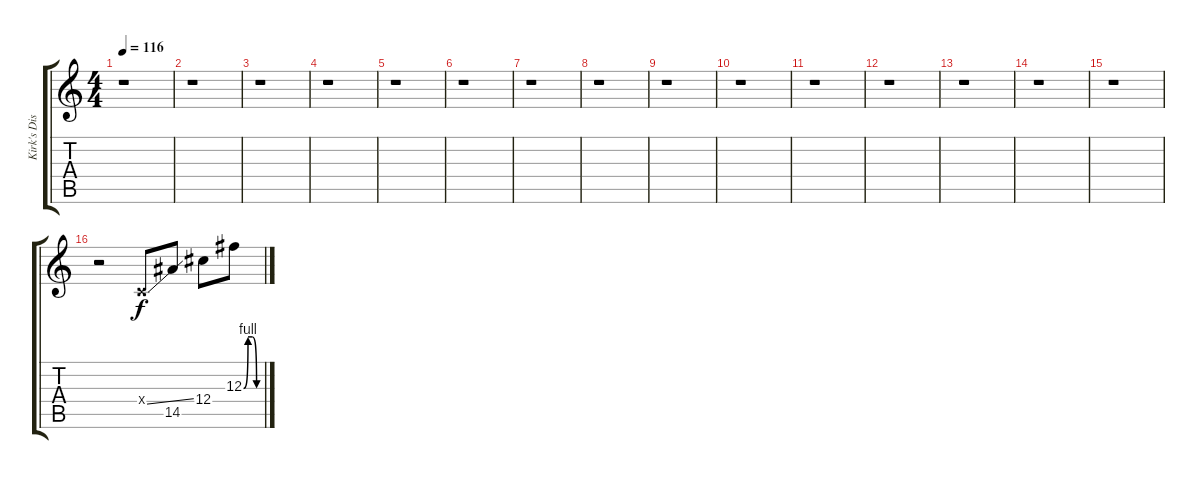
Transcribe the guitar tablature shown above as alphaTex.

\track ("Kirk's Distorsion" "Kirk's Dis") {instrument distortionguitar}
\staff {score tabs}
\tuning (Eb4 Bb3 Gb3 Db3 Ab2 Eb2) {hide}
\ts (4 4)
\tempo 116
\clef g2
\ks c
r.1{dy f} |
r.1 |
r.1 |
r.1 |
r.1 |
r.1 |
r.1 |
r.1 |
r.1 |
r.1 |
r.1 |
r.1 |
r.1 |
r.1 |
r.1 |
r.2 -1.4{ss x}.8 14.5.8 12.4.8 12.3{be (custom 0 0 15 4 30 4 45 0 60 0)}.8
